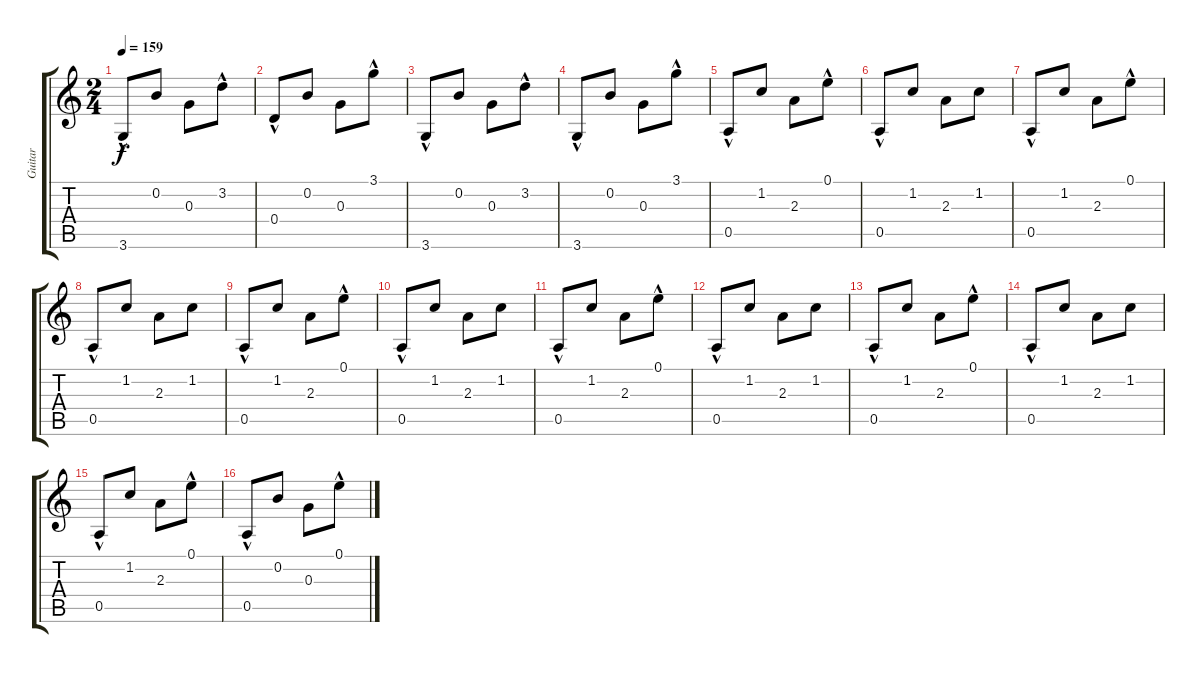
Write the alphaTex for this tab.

\track ("Guitar" "Guitar") {instrument acousticguitarsteel}
\staff {score tabs}
\tuning (E4 B3 G3 D3 A2 E2) {hide}
\ts (2 4)
\tempo 159
\clef g2
\ks c
3.6{hac}.8{dy f} 0.2.8 0.3.8 3.2{hac}.8 |
0.4{hac}.8 0.2.8 0.3.8 3.1{hac}.8 |
3.6{hac}.8 0.2.8 0.3.8 3.2{hac}.8 |
3.6{hac}.8 0.2.8 0.3.8 3.1{hac}.8 |
0.5{hac}.8 1.2.8 2.3.8 0.1{hac}.8 |
0.5{hac}.8 1.2.8 2.3.8 1.2.8 |
0.5{hac}.8 1.2.8 2.3.8 0.1{hac}.8 |
0.5{hac}.8 1.2.8 2.3.8 1.2.8 |
0.5{hac}.8 1.2.8 2.3.8 0.1{hac}.8 |
0.5{hac}.8 1.2.8 2.3.8 1.2.8 |
0.5{hac}.8 1.2.8 2.3.8 0.1{hac}.8 |
0.5{hac}.8 1.2.8 2.3.8 1.2.8 |
0.5{hac}.8 1.2.8 2.3.8 0.1{hac}.8 |
0.5{hac}.8 1.2.8 2.3.8 1.2.8 |
0.5{hac}.8 1.2.8 2.3.8 0.1{hac}.8 |
0.5{hac}.8 0.2.8 0.3.8 0.1{hac}.8
